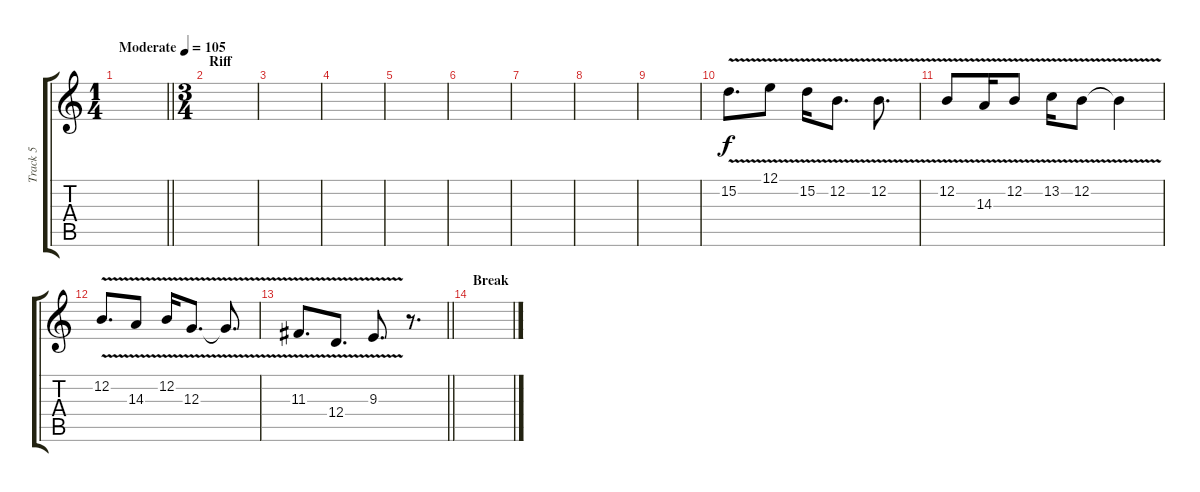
\track ("Track 5" "Track 5") {instrument musicbox}
\staff {score tabs}
\tuning (E4 B3 G3 D3 A2 E2) {hide}
\ts (1 4)
\tempo (105 "Moderate")
\clef g2
\barLineRight lightlight
\ks c
|
\ts (3 4)
\section ("" "Riff")
|
|
|
|
|
|
|
|
15.2{v}.8{d} 12.1{v}.8 15.2{v}.16 12.2{v}.8{d} 12.2{v}.8{d} |
12.2{v}.8 14.3{v}.16 12.2{v}.8 13.2{v}.16 12.2{v}.8 12.2{t}.4 |
12.2{v}.8{d} 14.3{v}.8 12.2{v}.16 12.3{v}.8{d} 12.3{t}.8{d} |
\barLineRight lightlight
11.3{v}.8{d} 12.4{v}.8{d} 9.3{v}.8{d} r.8{d} |
\section ("" "Break")
